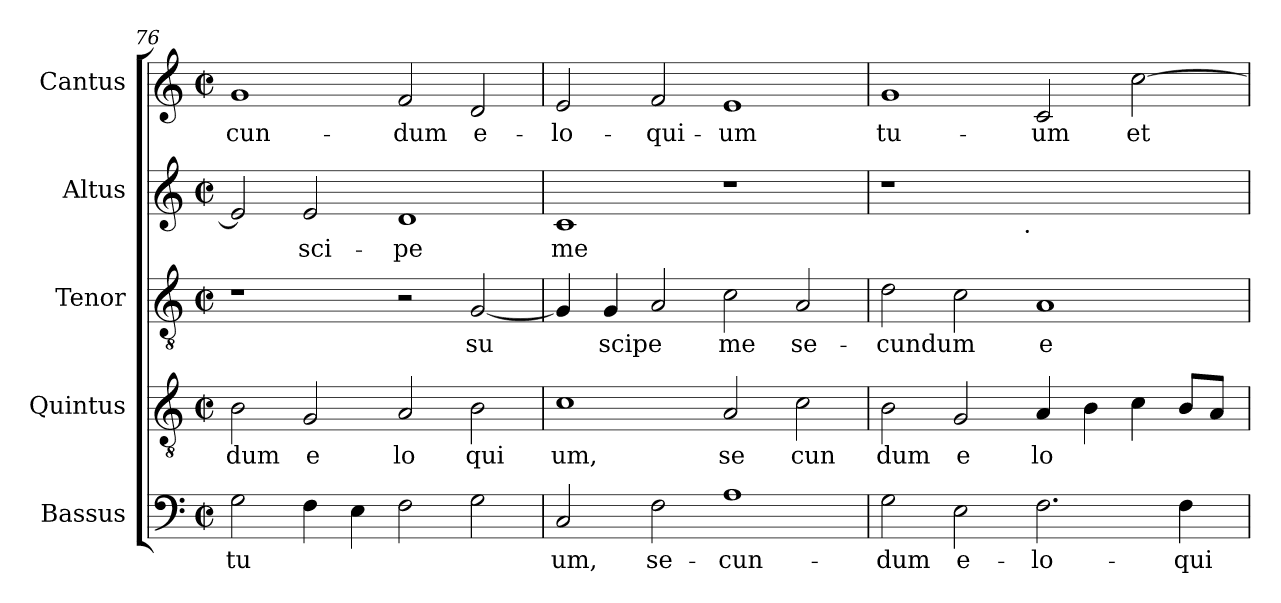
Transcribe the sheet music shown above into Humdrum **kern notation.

**kern	**text	**kern	**text	**kern	**text	**kern	**text	**kern	**text
*part5	*part5	*part4	*part4	*part3	*part3	*part2	*part2	*part1	*part1
*staff5	*staff5	*staff4	*staff4	*staff3	*staff3	*staff2	*staff2	*staff1	*staff1
*I"Bassus	*	*I"Quintus	*	*I"Tenor	*	*I"Altus	*	*I"Cantus	*
!!LO:LB:g=z
*clefF4	*	*clefGv2	*	*clefGv2	*	*clefG2	*	*clefG2	*
*k[]	*	*k[]	*	*k[]	*	*k[]	*	*k[]	*
*C:	*	*C:	*	*C:	*	*C:	*	*C:	*
*M2/2	*	*M2/2	*	*M2/2	*	*M2/2	*	*M2/2	*
*met(c|)	*	*met(c|)	*	*met(c|)	*	*met(c|)	*	*met(c|)	*
=76	=76	=76	=76	=76	=76	=76	=76	=76	=76
!	!LO:LY:b:cj	!	!LO:LY:b:cj	!	!	!	!LO:LY:b:cj	!	!LO:LY:b:cj
2G\	tu-	2B\	dum	1r	.	2e/]	.	1g	cun-
!	!LO:LY:b:cj	!	!LO:LY:b:cj	!	!	!	!LO:LY:b:cj	!	!
4F\	--	2G/	e	.	.	2e/	sci-	.	.
!	!LO:LY:b:cj	!	!	!	!	!	!	!	!
4E\	--	.	.	.	.	.	.	.	.
!	!LO:LY:b:cj	!	!LO:LY:b:cj	!	!	!	!LO:LY:b:cj	!	!LO:LY:b:cj
2F\	--	2A/	lo	2r	.	1d	-pe	2f/	-dum
!	!LO:LY:b:cj	!	!LO:LY:b:cj	!	!LO:LY:b	!	!	!	!LO:LY:b:cj
2G\	--	2B\	qui	[<2G/	su-	.	.	2d/	e-
=77	=77	=77	=77	=77	=77	=77	=77	=77	=77
!	!LO:LY:b:cj	!	!LO:LY:b:cj	!	!LO:LY:b	!	!LO:LY:b:cj	!	!LO:LY:b:cj
2C/	-um,	1c	um,	4G/]	--	1c	me	2e/	-lo-
!	!	!	!	!	!LO:LY:b	!	!	!	!
.	.	.	.	4G/	-scipe	.	.	.	.
!	!LO:LY:b:cj	!	!	!	!LO:LY:b	!	!	!	!LO:LY:b:cj
2F\	se-	.	.	2A/	.	.	.	2f/	-qui-
!	!LO:LY:b:cj	!	!LO:LY:b:cj	!	!LO:LY:b	!	!	!	!LO:LY:b:cj
1A	-cun-	2A/	se	2c\	me	1r	.	1e	-um
!	!	!	!LO:LY:b:cj	!	!LO:LY:b	!	!	!	!
.	.	2c\	cun	2A/	se-	.	.	.	.
=78	=78	=78	=78	=78	=78	=78	=78	=78	=78
!	!LO:LY:b:cj	!	!LO:LY:b:cj	!	!LO:LY:b	!	!	!	!LO:LY:b:cj
*	*	*	*	*	*	*^	*	*	*
2G\	-dum	2B\	dum	2d\	-cundum	1r	2ryy	.	1g	tu-
!	!LO:LY:b:cj	!	!LO:LY:b:cj	!	!LO:LY:b	!	!	!	!	!
2E\	e-	2G/	e	2c\	.	.	4...ryy	.	.	.
!	!	!	!	!	!	!	!LO:TX:b:t=.	!	!	!
.	.	.	.	.	.	.	1ryy	.	.	.
!	!LO:LY:b:cj	!	!LO:LY:b:cj	!	!LO:LY:b	!	!	!	!	!LO:LY:b:cj
2.F\	-lo-	4A/	lo	1A	e-	1ryy	.	.	2c/	-um
!	!	!	!LO:LY:b:cj	!	!	!	!	!	!	!
.	.	4B\	.	.	.	.	.	.	.	.
!	!	!	!LO:LY:b:cj	!	!	!	!	!	!	!LO:LY:b:cj
.	.	4c\	.	.	.	.	.	.	[>2cc\	et
!	!LO:LY:b:cj	!	!LO:LY:b:cj	!	!	!	!	!	!	!
4F\	-qui-	8B/L	.	.	.	.	.	.	.	.
!	!	!	!LO:LY:b:cj	!	!	!	!	!	!	!
.	.	8A/J	.	.	.	.	.	.	.	.
.	.	.	.	.	.	.	32ryy	.	.	.
*	*	*	*	*	*	*v	*v	*	*	*
=	=	=	=	=	=	=	=	=	=
*-	*-	*-	*-	*-	*-	*-	*-	*-	*-
